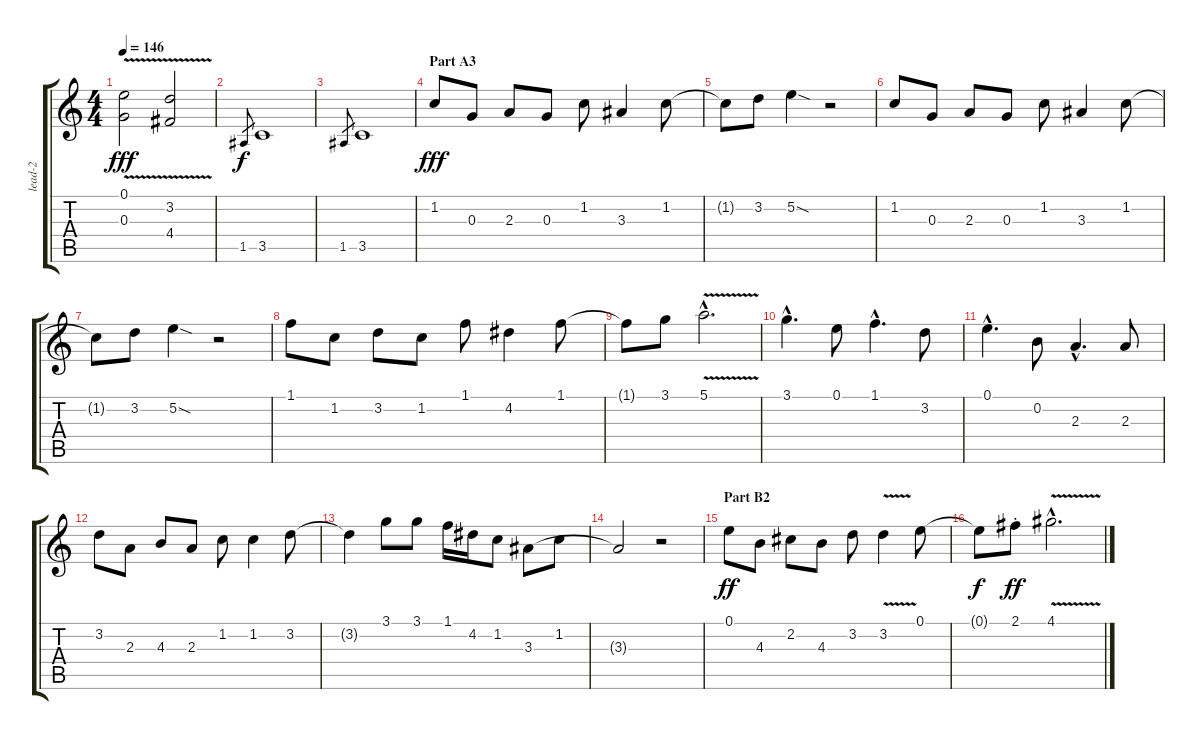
\track ("lead-2" "lead-2") {instrument acousticguitarnylon}
\staff {score tabs}
\tuning (E4 B3 G3 D3 A2 E2) {hide}
\ts (4 4)
\tempo 146
\clef g2
\ks c
(0.1{v} 0.3{v}).2{dy fff} (3.2{v} 4.4{v}).2 |
1.5.8{gr dy f} 3.5.1 |
1.5.8{gr} 3.5.1 |
\section ("" "Part A3")
1.2.8{dy fff volume 16 instrument acousticguitarsteel} 0.3.8 2.3.8 0.3.8 1.2.8 3.3.4 1.2.8 |
1.2{t}.8 3.2.8 5.2{sod}.4 r.2 |
1.2.8 0.3.8 2.3.8 0.3.8 1.2.8 3.3.4 1.2.8 |
1.2{t}.8 3.2.8 5.2{sod}.4 r.2 |
1.1.8 1.2.8 3.2.8 1.2.8 1.1.8 4.2.4 1.1.8 |
1.1{t}.8 3.1.8 5.1{v hac}.2{d} |
3.1{hac}.4{d} 0.1.8 1.1{hac}.4{d} 3.2.8 |
0.1{hac}.4{d} 0.2.8 2.3{hac}.4{d} 2.3.8 |
3.2.8 2.3.8 4.3.8 2.3.8 1.2.8 1.2.4 3.2.8 |
3.2{t}.4 3.1.8 3.1.8 1.1.16 4.2.16 1.2.8 3.3.8 1.2.8 |
3.3{t}.2 r.2 |
\section ("" "Part B2")
0.1.8{dy ff volume 12 instrument electricbasspick} 4.3.8 2.2.8 4.3.8 3.2.8 3.2{v}.4 0.1.8 |
0.1{t}.8{dy f} 2.1{st}.8{dy ff} 4.1{v hac}.2{d}
